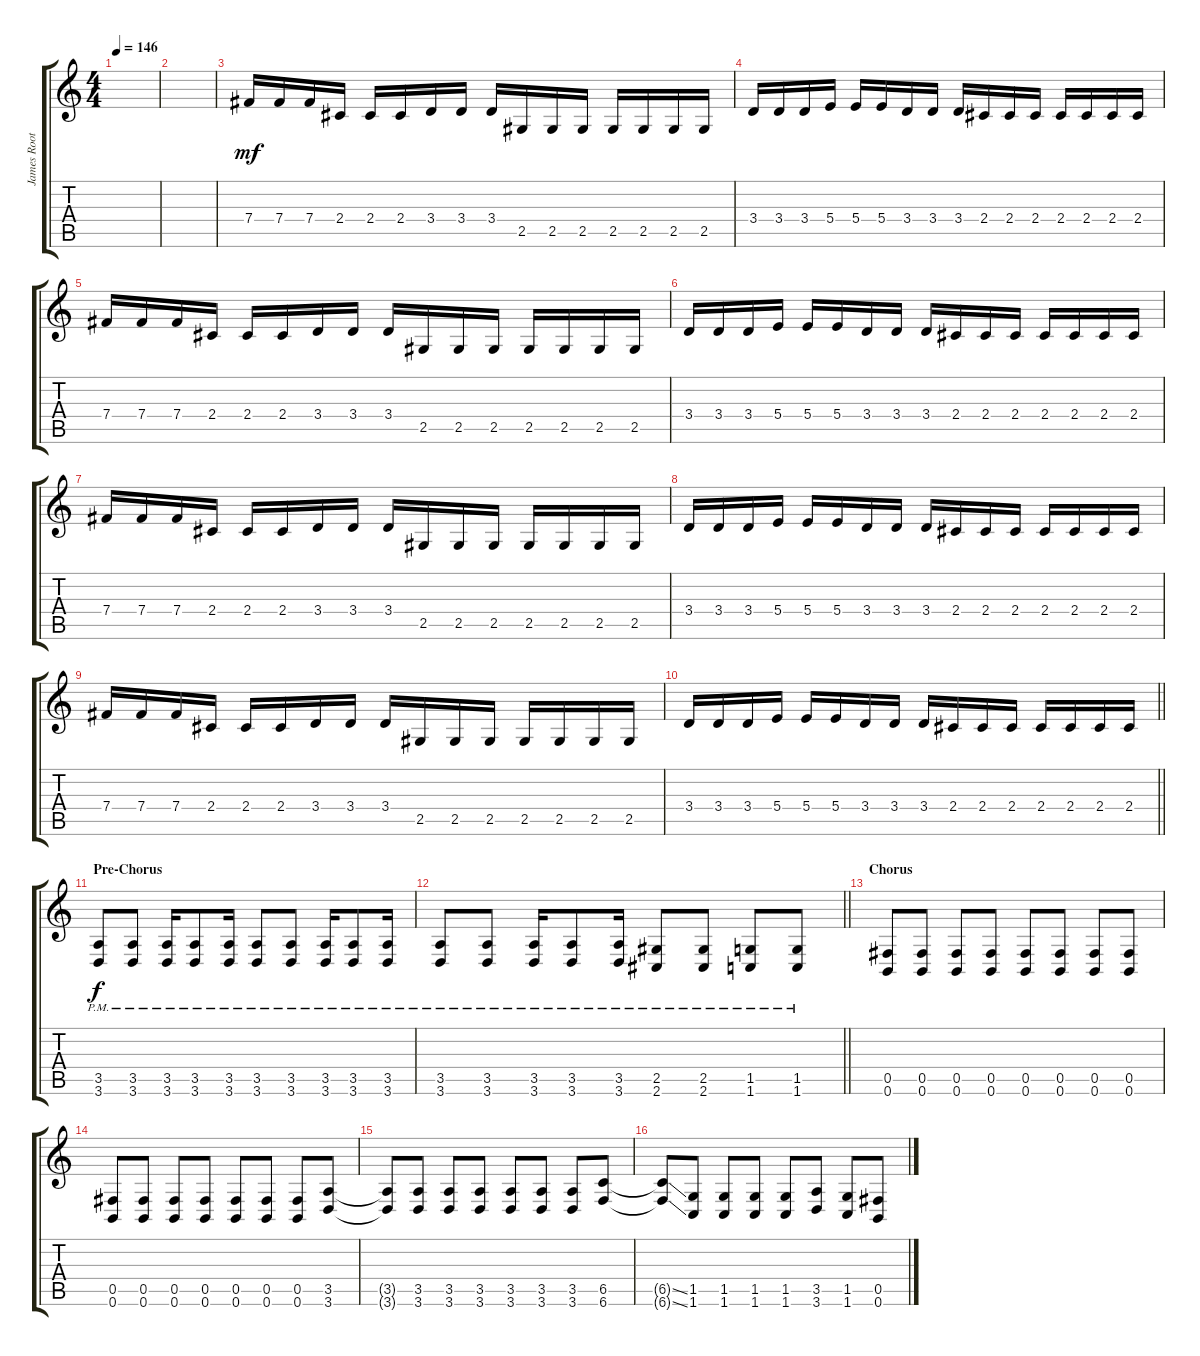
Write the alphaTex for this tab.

\track ("James Root" "James Root") {instrument distortionguitar}
\staff {score tabs}
\tuning (Db4 Ab3 E3 B2 Gb2 B1) {hide}
\ts (4 4)
\tempo 146
\clef g2
\ks c
|
|
7.4.16{dy mf} 7.4.16 7.4.16 2.4.16 2.4.16 2.4.16 3.4.16 3.4.16 3.4.16 2.5.16 2.5.16 2.5.16 2.5.16 2.5.16 2.5.16 2.5.16 |
3.4.16 3.4.16 3.4.16 5.4.16 5.4.16 5.4.16 3.4.16 3.4.16 3.4.16 2.4.16 2.4.16 2.4.16 2.4.16 2.4.16 2.4.16 2.4.16 |
7.4.16 7.4.16 7.4.16 2.4.16 2.4.16 2.4.16 3.4.16 3.4.16 3.4.16 2.5.16 2.5.16 2.5.16 2.5.16 2.5.16 2.5.16 2.5.16 |
3.4.16 3.4.16 3.4.16 5.4.16 5.4.16 5.4.16 3.4.16 3.4.16 3.4.16 2.4.16 2.4.16 2.4.16 2.4.16 2.4.16 2.4.16 2.4.16 |
7.4.16 7.4.16 7.4.16 2.4.16 2.4.16 2.4.16 3.4.16 3.4.16 3.4.16 2.5.16 2.5.16 2.5.16 2.5.16 2.5.16 2.5.16 2.5.16 |
3.4.16 3.4.16 3.4.16 5.4.16 5.4.16 5.4.16 3.4.16 3.4.16 3.4.16 2.4.16 2.4.16 2.4.16 2.4.16 2.4.16 2.4.16 2.4.16 |
7.4.16 7.4.16 7.4.16 2.4.16 2.4.16 2.4.16 3.4.16 3.4.16 3.4.16 2.5.16 2.5.16 2.5.16 2.5.16 2.5.16 2.5.16 2.5.16 |
\barLineRight lightlight
3.4.16 3.4.16 3.4.16 5.4.16 5.4.16 5.4.16 3.4.16 3.4.16 3.4.16 2.4.16 2.4.16 2.4.16 2.4.16 2.4.16 2.4.16 2.4.16 |
\section ("" "Pre-Chorus")
(3.5{pm} 3.6{pm}).8{dy f} (3.5{pm} 3.6{pm}).8 (3.5{pm} 3.6{pm}).16 (3.5{pm} 3.6{pm}).8 (3.5{pm} 3.6{pm}).16 (3.5{pm} 3.6{pm}).8 (3.5{pm} 3.6{pm}).8 (3.5{pm} 3.6{pm}).16 (3.5{pm} 3.6{pm}).8 (3.5{pm} 3.6{pm}).16 |
\barLineRight lightlight
(3.5{pm} 3.6{pm}).8 (3.5{pm} 3.6{pm}).8 (3.5{pm} 3.6{pm}).16 (3.5{pm} 3.6{pm}).8 (3.5{pm} 3.6{pm}).16 (2.5{pm} 2.6{pm}).8 (2.5{pm} 2.6{pm}).8 (1.5{pm} 1.6{pm}).8 (1.5{pm} 1.6{pm}).8 |
\section ("" "Chorus")
(0.5 0.6).8 (0.5 0.6).8 (0.5 0.6).8 (0.5 0.6).8 (0.5 0.6).8 (0.5 0.6).8 (0.5 0.6).8 (0.5 0.6).8 |
(0.5 0.6).8 (0.5 0.6).8 (0.5 0.6).8 (0.5 0.6).8 (0.5 0.6).8 (0.5 0.6).8 (0.5 0.6).8 (3.5 3.6).8 |
(3.5{t} 3.6{t}).8 (3.5 3.6).8 (3.5 3.6).8 (3.5 3.6).8 (3.5 3.6).8 (3.5 3.6).8 (3.5 3.6).8 (6.5 6.6).8 |
(6.5{ss t} 6.6{ss t}).8 (1.5 1.6).8 (1.5 1.6).8 (1.5 1.6).8 (1.5 1.6).8 (3.5 3.6).8 (1.5 1.6).8 (0.5 0.6).8
